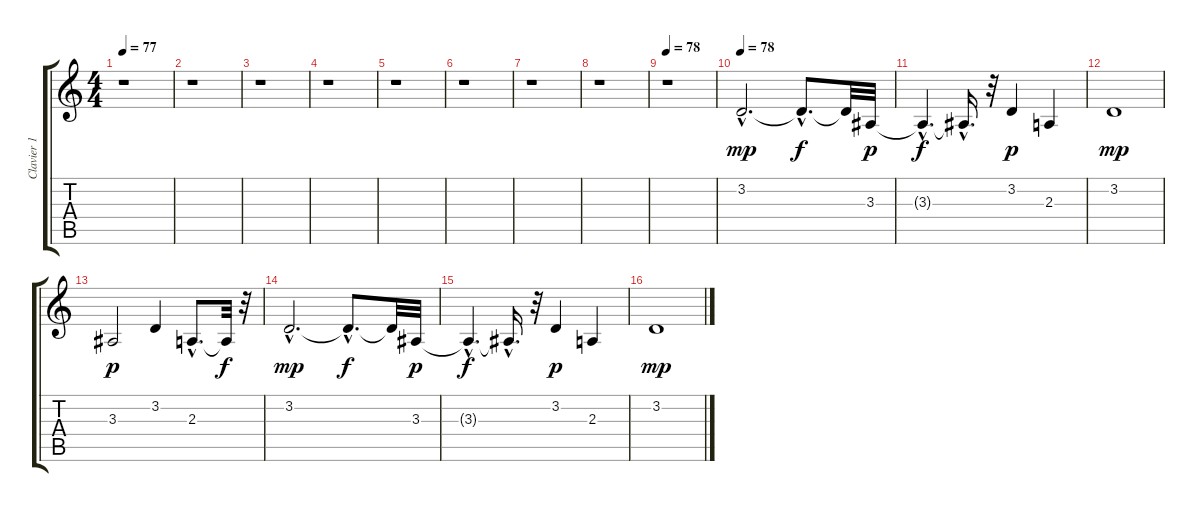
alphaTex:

\track ("Clavier 1" "Clavier 1") {instrument pad7halo}
\staff {score tabs}
\tuning (E4 B3 G3 D3 A2 E2) {hide}
\ts (4 4)
\tempo 77
\clef g2
\ks c
r.1{dy f} |
r.1 |
r.1 |
r.1 |
r.1 |
r.1 |
r.1 |
r.1 |
\tempo 78
r.1 |
\tempo 78
3.2{hac}.2{d dy mp} 3.2{hac t}.8{d dy f} 3.2{t}.32 3.3.32{dy p} |
3.3{hac t}.4{d dy f} 3.3{hac t}.16{d} r.32 3.2.4{dy p} 2.3.4 |
3.2.1{dy mp} |
3.3.2{dy p} 3.2.4 2.3{hac}.8{d} 2.3{t}.32{dy f} r.32 |
3.2{hac}.2{d dy mp} 3.2{hac t}.8{d dy f} 3.2{t}.32 3.3.32{dy p} |
3.3{hac t}.4{d dy f} 3.3{hac t}.16{d} r.32 3.2.4{dy p} 2.3.4 |
3.2.1{dy mp}
